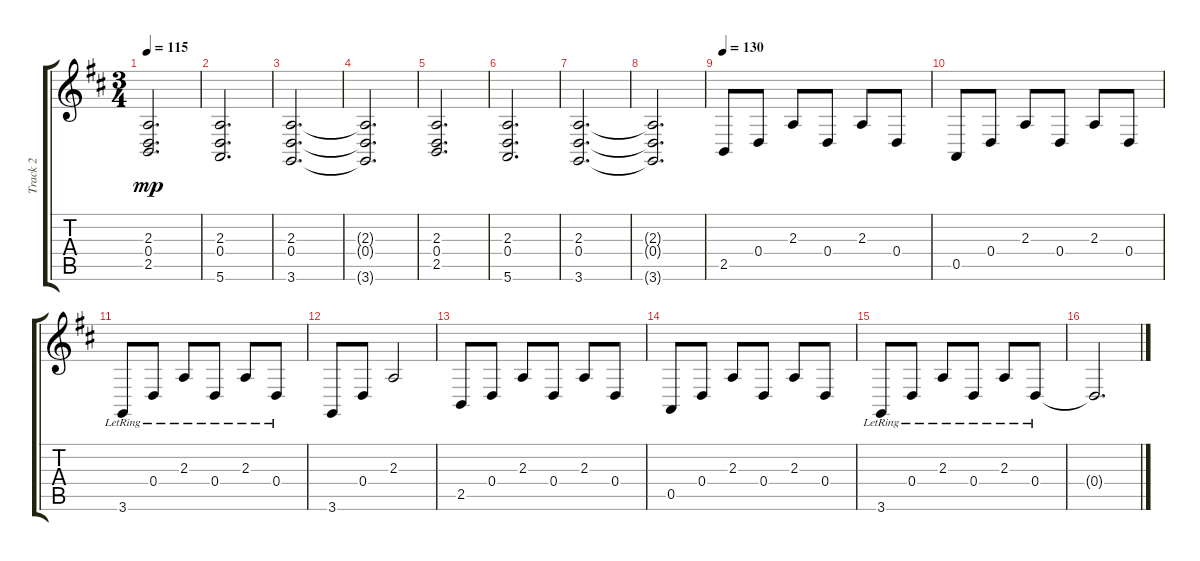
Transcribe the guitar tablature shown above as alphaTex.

\track ("Track 2" "Track 2") {instrument acousticgrandpiano}
\staff {score tabs}
\tuning (E4 B3 G3 D3 A2 E2) {hide}
\ts (3 4)
\tempo 115
\clef g2
\ks d
(2.3 0.4 2.5).2{d dy mp} |
(2.3 0.4 5.6).2{d} |
(2.3 0.4 3.6).2{d} |
(2.3{t} 0.4{t} 3.6{t}).2{d} |
(2.3 0.4 2.5).2{d} |
(2.3 0.4 5.6).2{d} |
(2.3 0.4 3.6).2{d} |
(2.3{t} 0.4{t} 3.6{t}).2{d} |
\tempo 130
2.5.8 0.4.8 2.3.8 0.4.8 2.3.8 0.4.8 |
0.5.8 0.4.8 2.3.8 0.4.8 2.3.8 0.4.8 |
3.6{lr}.8 0.4{lr}.8 2.3{lr}.8 0.4{lr}.8 2.3{lr}.8 0.4{lr}.8 |
3.6.8 0.4.8 2.3.2 |
2.5.8 0.4.8 2.3.8 0.4.8 2.3.8 0.4.8 |
0.5.8 0.4.8 2.3.8 0.4.8 2.3.8 0.4.8 |
3.6{lr}.8 0.4{lr}.8 2.3{lr}.8 0.4{lr}.8 2.3{lr}.8 0.4{lr}.8 |
0.4{t}.2{d}
